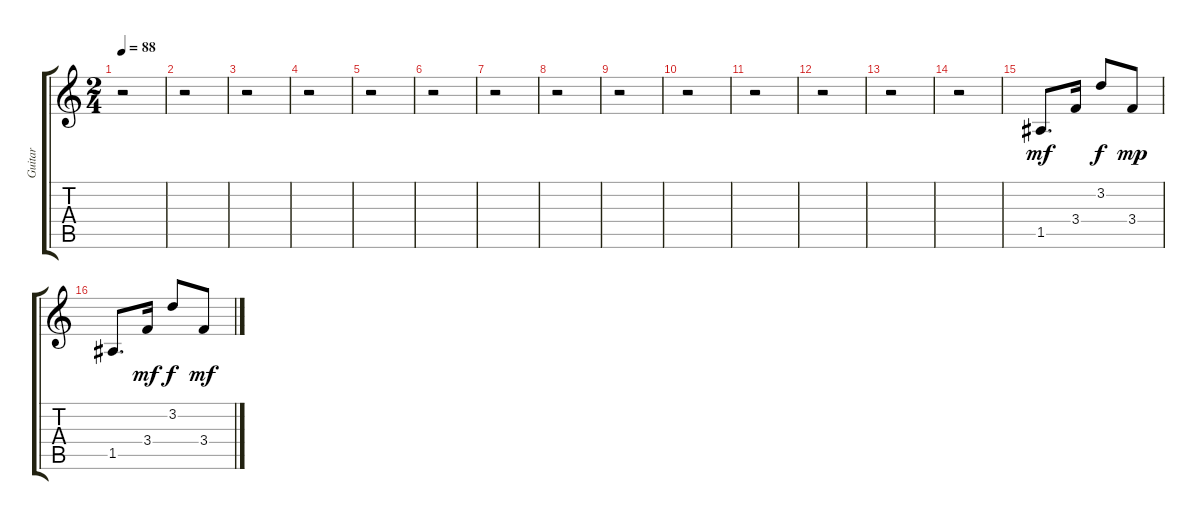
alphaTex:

\track ("Guitar" "Guitar") {instrument acousticguitarnylon}
\staff {score tabs}
\tuning (E4 B3 G3 D3 A2 E2) {hide}
\ts (2 4)
\tempo 88
\clef g2
\ks c
r.2{dy mp} |
r.2 |
r.2 |
r.2 |
r.2 |
r.2 |
r.2 |
r.2 |
r.2 |
r.2 |
r.2 |
r.2 |
r.2 |
r.2 |
1.5.8{d dy mf} 3.4.16 3.2.8{dy f} 3.4.8{dy mp} |
1.5.8{d} 3.4.16{dy mf} 3.2.8{dy f} 3.4.8{dy mf}
